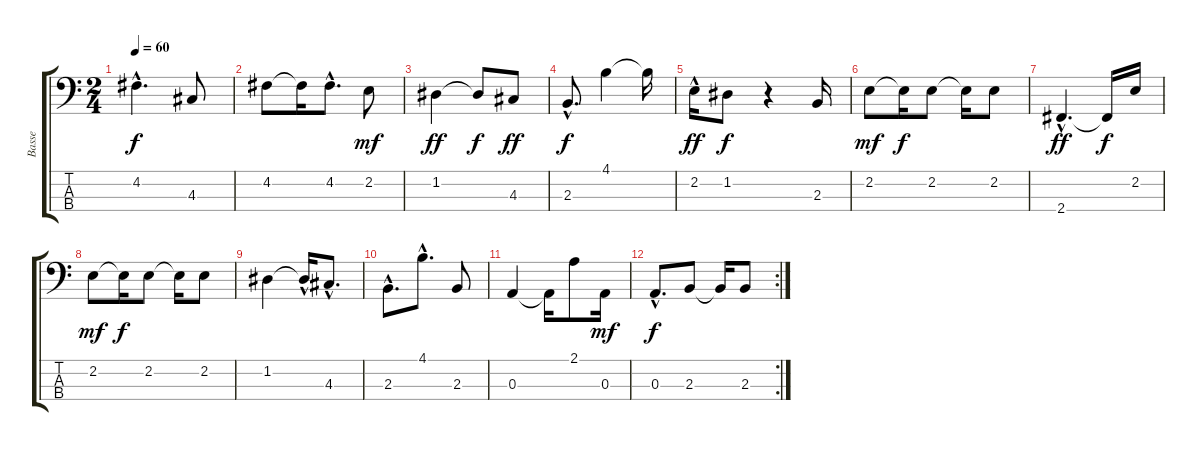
\track ("Basse" "Basse") {instrument electricbassfinger}
\staff {score tabs}
\tuning (G2 D2 A1 E1) {hide}
\ts (2 4)
\tempo 60
\clef f4
\ks c
4.2{hac}.4{d dy f} 4.3.8 |
4.2.8 4.2{t}.16 4.2{hac}.8{d} 2.2.8{dy mf} |
1.2.4{dy ff} 1.2{t}.8{dy f} 4.3.8{dy ff} |
2.3{hac}.8{d dy f} 4.1.4 4.1{t}.16 |
2.2{hac}.16{dy ff} 1.2.8{dy f} r.4 2.3.16 |
2.2.8{dy mf} 2.2{t}.16{dy f} 2.2.8 2.2{t}.16 2.2.8 |
2.4{hac}.4{d dy ff} 2.4{t}.16{dy f} 2.2.16 |
2.2.8{dy mf} 2.2{t}.16{dy f} 2.2.8 2.2{t}.16 2.2.8 |
1.2.4 1.2{hac t}.16 4.3{hac}.8{d} |
2.3{hac}.8{d} 4.1{hac}.8{d} 2.3.8 |
0.3.4 0.3{t}.16 2.1.8 0.3.16{dy mf} |
\rc 2
0.3{hac}.8{d dy f} 2.3.8 2.3{t}.16 2.3.8
